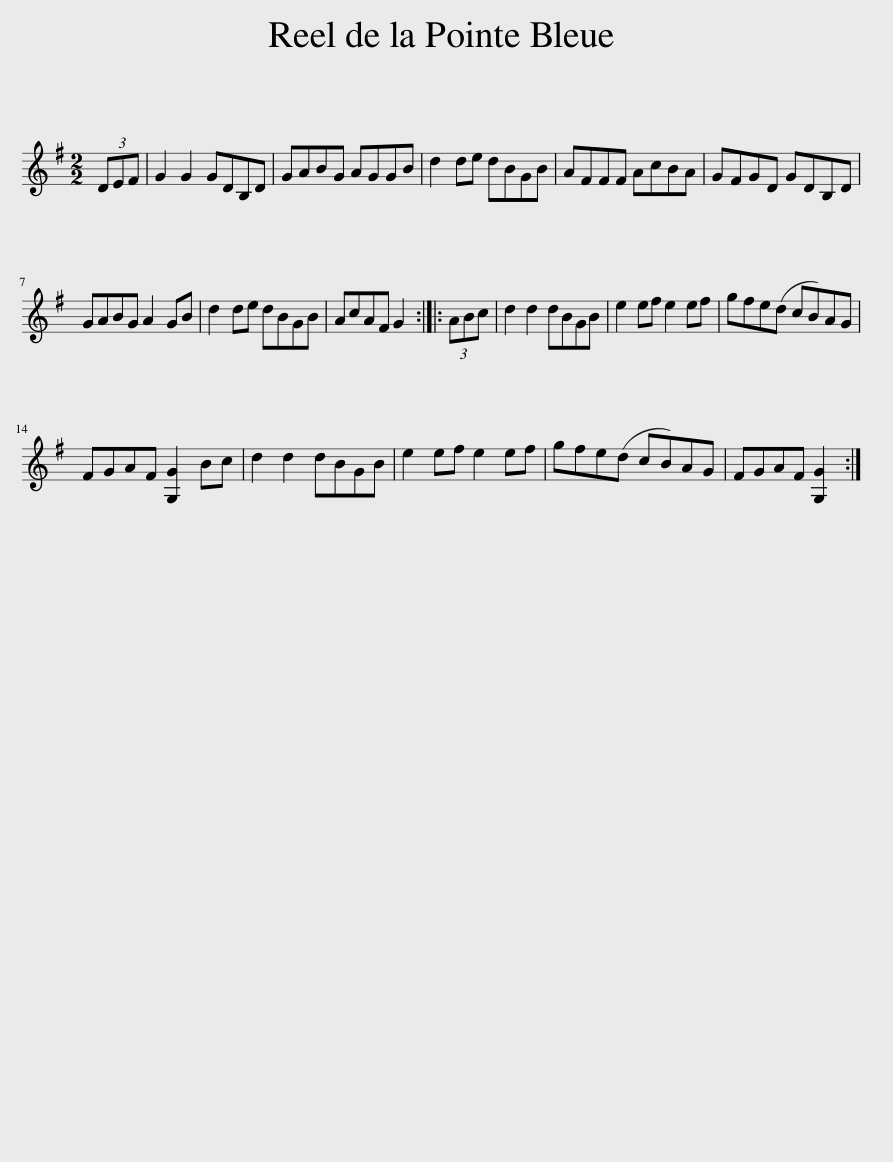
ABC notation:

X:1
L:1/8
M:2/2
I:linebreak $
K:G
V:1 treble
V:1
 (3DEF | G2 G2 GDB,D | GABG AGGB | d2 de dBGB | AFFF AcBA | %5
 GFGD GDB,D |$ GABG A2 GB | d2 de dBGB | AcAF G2 :: (3ABc | %10
 d2 d2 dBGB | e2 ef e2 ef | gfe(d cB)AG |$ FGAF [G,G]2 Bc | d2 d2 dBGB | %15
 e2 ef e2 ef | gfe(d cB)AG | FGAF [G,G]2 :| %18
